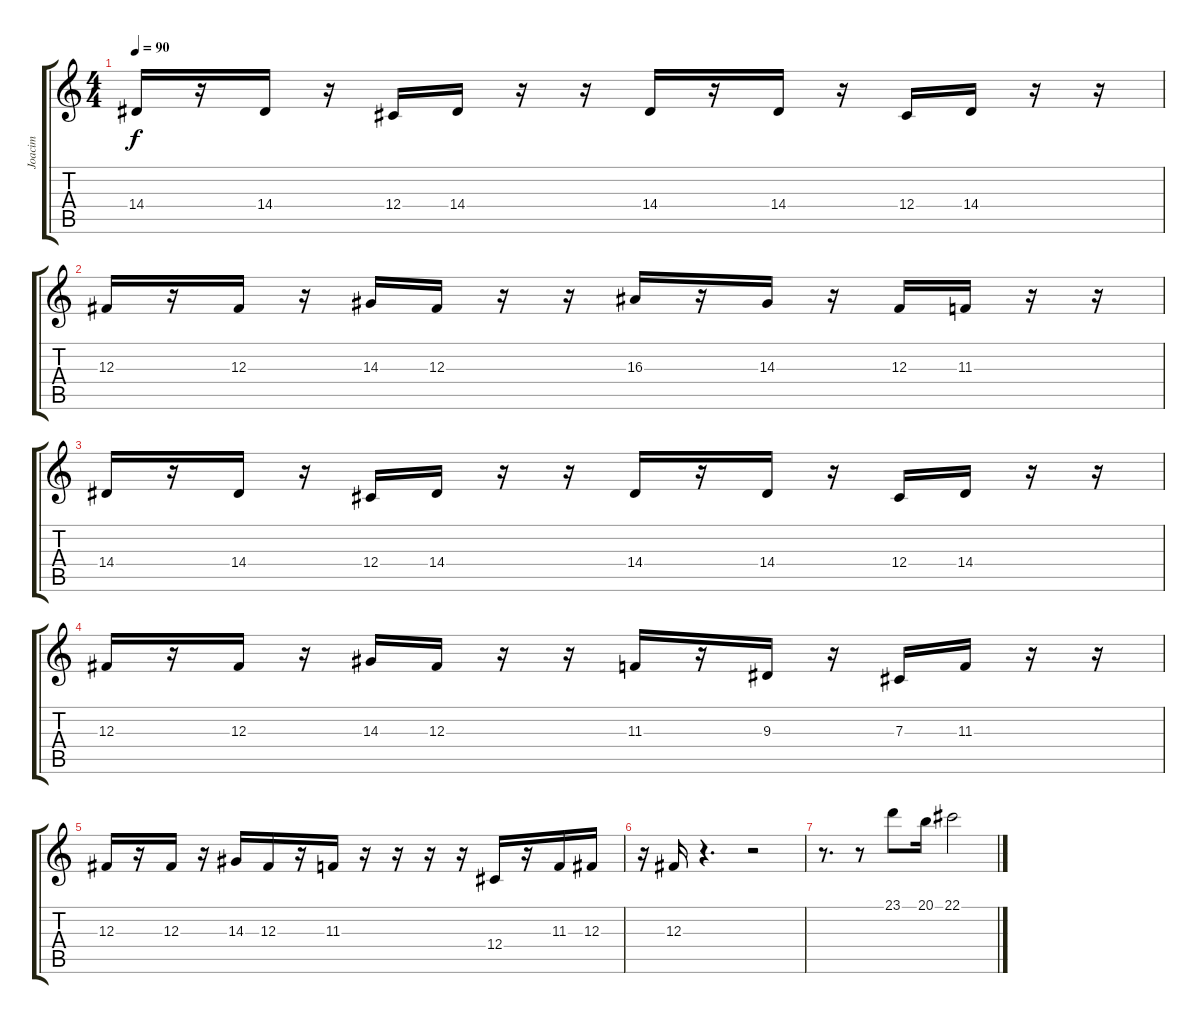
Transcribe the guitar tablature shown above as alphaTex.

\track ("Joacim" "Joacim") {instrument lead1square}
\staff {score tabs}
\tuning (Eb4 Bb3 Gb3 Db3 Ab2 Eb2) {hide}
\ts (4 4)
\tempo 90
\clef g2
\ks c
14.4.16{dy f} r.16 14.4.16 r.16 12.4.16 14.4.16 r.16 r.16 14.4.16 r.16 14.4.16 r.16 12.4.16 14.4.16 r.16 r.16 |
12.3.16 r.16 12.3.16 r.16 14.3.16 12.3.16 r.16 r.16 16.3.16 r.16 14.3.16 r.16 12.3.16 11.3.16 r.16 r.16 |
14.4.16 r.16 14.4.16 r.16 12.4.16 14.4.16 r.16 r.16 14.4.16 r.16 14.4.16 r.16 12.4.16 14.4.16 r.16 r.16 |
12.3.16 r.16 12.3.16 r.16 14.3.16 12.3.16 r.16 r.16 11.3.16 r.16 9.3.16 r.16 7.3.16 11.3.16 r.16 r.16 |
12.3.16 r.16 12.3.16 r.16 14.3.16 12.3.16 r.16 11.3.16 r.16 r.16 r.16 r.16 12.4.16 r.16 11.3.16 12.3.16 |
r.16 12.3.16 r.4{d} r.2 |
r.8{d} r.8 23.1.8 20.1.16 22.1.2
